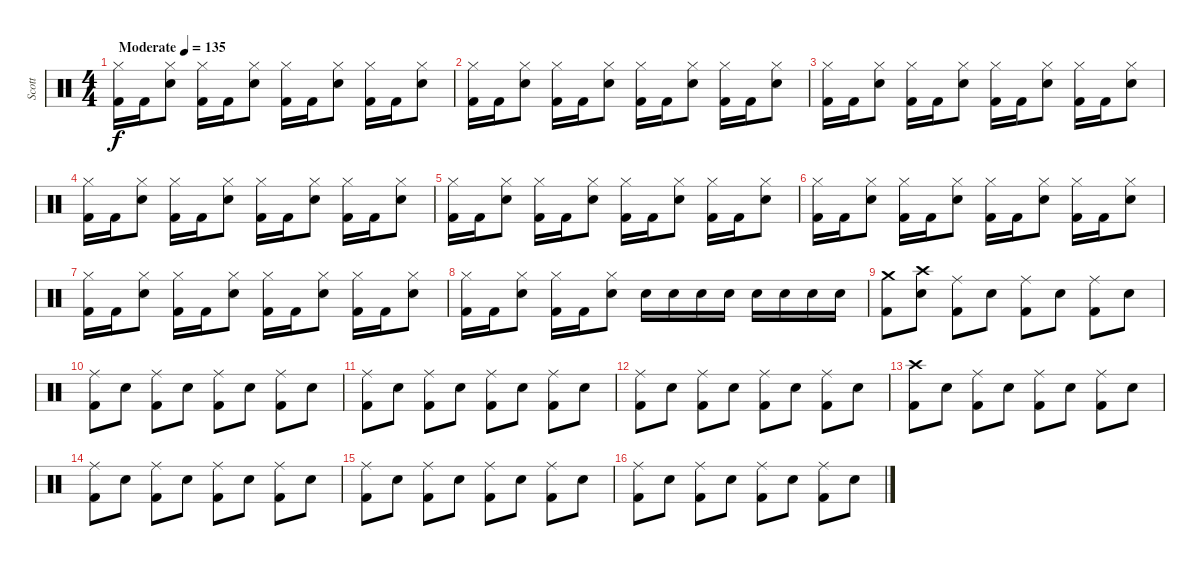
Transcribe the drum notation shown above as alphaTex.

\track ("Scott" "Scott") {instrument percussion}
\staff {score}
\articulation defaults
\ts (4 4)
\tempo (135 "Moderate")
\clef neutral
\ks c
("Kick (hit) 2" "Hi-Hat (closed)").16{dy f} "Kick (hit) 2".16 ("Snare (hit) 2" "Hi-Hat (closed)").8 ("Kick (hit) 2" "Hi-Hat (closed)").16 "Kick (hit) 2".16 ("Snare (hit) 2" "Hi-Hat (closed)").8 ("Kick (hit) 2" "Hi-Hat (closed)").16 "Kick (hit) 2".16 ("Snare (hit) 2" "Hi-Hat (closed)").8 ("Kick (hit) 2" "Hi-Hat (closed)").16 "Kick (hit) 2".16 ("Snare (hit) 2" "Hi-Hat (closed)").8 |
("Kick (hit) 2" "Hi-Hat (closed)").16 "Kick (hit) 2".16 ("Snare (hit) 2" "Hi-Hat (closed)").8 ("Kick (hit) 2" "Hi-Hat (closed)").16 "Kick (hit) 2".16 ("Snare (hit) 2" "Hi-Hat (closed)").8 ("Kick (hit) 2" "Hi-Hat (closed)").16 "Kick (hit) 2".16 ("Snare (hit) 2" "Hi-Hat (closed)").8 ("Kick (hit) 2" "Hi-Hat (closed)").16 "Kick (hit) 2".16 ("Snare (hit) 2" "Hi-Hat (closed)").8 |
("Kick (hit) 2" "Hi-Hat (closed)").16 "Kick (hit) 2".16 ("Snare (hit) 2" "Hi-Hat (closed)").8 ("Kick (hit) 2" "Hi-Hat (closed)").16 "Kick (hit) 2".16 ("Snare (hit) 2" "Hi-Hat (closed)").8 ("Kick (hit) 2" "Hi-Hat (closed)").16 "Kick (hit) 2".16 ("Snare (hit) 2" "Hi-Hat (closed)").8 ("Kick (hit) 2" "Hi-Hat (closed)").16 "Kick (hit) 2".16 ("Snare (hit) 2" "Hi-Hat (closed)").8 |
("Kick (hit) 2" "Hi-Hat (closed)").16 "Kick (hit) 2".16 ("Snare (hit) 2" "Hi-Hat (closed)").8 ("Kick (hit) 2" "Hi-Hat (closed)").16 "Kick (hit) 2".16 ("Snare (hit) 2" "Hi-Hat (closed)").8 ("Kick (hit) 2" "Hi-Hat (closed)").16 "Kick (hit) 2".16 ("Snare (hit) 2" "Hi-Hat (closed)").8 ("Kick (hit) 2" "Hi-Hat (closed)").16 "Kick (hit) 2".16 ("Snare (hit) 2" "Hi-Hat (closed)").8 |
("Kick (hit) 2" "Hi-Hat (closed)").16 "Kick (hit) 2".16 ("Snare (hit) 2" "Hi-Hat (closed)").8 ("Kick (hit) 2" "Hi-Hat (closed)").16 "Kick (hit) 2".16 ("Snare (hit) 2" "Hi-Hat (closed)").8 ("Kick (hit) 2" "Hi-Hat (closed)").16 "Kick (hit) 2".16 ("Snare (hit) 2" "Hi-Hat (closed)").8 ("Kick (hit) 2" "Hi-Hat (closed)").16 "Kick (hit) 2".16 ("Snare (hit) 2" "Hi-Hat (closed)").8 |
("Kick (hit) 2" "Hi-Hat (closed)").16 "Kick (hit) 2".16 ("Snare (hit) 2" "Hi-Hat (closed)").8 ("Kick (hit) 2" "Hi-Hat (closed)").16 "Kick (hit) 2".16 ("Snare (hit) 2" "Hi-Hat (closed)").8 ("Kick (hit) 2" "Hi-Hat (closed)").16 "Kick (hit) 2".16 ("Snare (hit) 2" "Hi-Hat (closed)").8 ("Kick (hit) 2" "Hi-Hat (closed)").16 "Kick (hit) 2".16 ("Snare (hit) 2" "Hi-Hat (closed)").8 |
("Kick (hit) 2" "Hi-Hat (closed)").16 "Kick (hit) 2".16 ("Snare (hit) 2" "Hi-Hat (closed)").8 ("Kick (hit) 2" "Hi-Hat (closed)").16 "Kick (hit) 2".16 ("Snare (hit) 2" "Hi-Hat (closed)").8 ("Kick (hit) 2" "Hi-Hat (closed)").16 "Kick (hit) 2".16 ("Snare (hit) 2" "Hi-Hat (closed)").8 ("Kick (hit) 2" "Hi-Hat (closed)").16 "Kick (hit) 2".16 ("Snare (hit) 2" "Hi-Hat (closed)").8 |
("Kick (hit) 2" "Hi-Hat (closed)").16 "Kick (hit) 2".16 ("Snare (hit) 2" "Hi-Hat (closed)").8 ("Kick (hit) 2" "Hi-Hat (closed)").16 "Kick (hit) 2".16 ("Snare (hit) 2" "Hi-Hat (closed)").8 "Snare (hit) 2".16 "Snare (hit) 2".16 "Snare (hit) 2".16 "Snare (hit) 2".16 "Snare (hit) 2".16 "Snare (hit) 2".16 "Snare (hit) 2".16 "Snare (hit) 2".16 |
("Kick (hit) 2" "Crash medium (hit)").8 ("Snare (hit) 2" "Crash high (hit)").8 ("Kick (hit) 2" "Ride (middle)").8 "Snare (hit) 2".8 ("Kick (hit) 2" "Ride (middle)").8 "Snare (hit) 2".8 ("Kick (hit) 2" "Ride (middle)").8 "Snare (hit) 2".8 |
("Kick (hit) 2" "Ride (middle)").8 "Snare (hit) 2".8 ("Kick (hit) 2" "Ride (middle)").8 "Snare (hit) 2".8 ("Kick (hit) 2" "Ride (middle)").8 "Snare (hit) 2".8 ("Kick (hit) 2" "Ride (middle)").8 "Snare (hit) 2".8 |
("Kick (hit) 2" "Ride (middle)").8 "Snare (hit) 2".8 ("Kick (hit) 2" "Ride (middle)").8 "Snare (hit) 2".8 ("Kick (hit) 2" "Ride (middle)").8 "Snare (hit) 2".8 ("Kick (hit) 2" "Ride (middle)").8 "Snare (hit) 2".8 |
("Kick (hit) 2" "Ride (middle)").8 "Snare (hit) 2".8 ("Kick (hit) 2" "Ride (middle)").8 "Snare (hit) 2".8 ("Kick (hit) 2" "Ride (middle)").8 "Snare (hit) 2".8 ("Kick (hit) 2" "Ride (middle)").8 "Snare (hit) 2".8 |
("Kick (hit) 2" "Crash high (hit)").8 "Snare (hit) 2".8 ("Kick (hit) 2" "Ride (middle)").8 "Snare (hit) 2".8 ("Kick (hit) 2" "Ride (middle)").8 "Snare (hit) 2".8 ("Kick (hit) 2" "Ride (middle)").8 "Snare (hit) 2".8 |
("Kick (hit) 2" "Ride (middle)").8 "Snare (hit) 2".8 ("Kick (hit) 2" "Ride (middle)").8 "Snare (hit) 2".8 ("Kick (hit) 2" "Ride (middle)").8 "Snare (hit) 2".8 ("Kick (hit) 2" "Ride (middle)").8 "Snare (hit) 2".8 |
("Kick (hit) 2" "Ride (middle)").8 "Snare (hit) 2".8 ("Kick (hit) 2" "Ride (middle)").8 "Snare (hit) 2".8 ("Kick (hit) 2" "Ride (middle)").8 "Snare (hit) 2".8 ("Kick (hit) 2" "Ride (middle)").8 "Snare (hit) 2".8 |
("Kick (hit) 2" "Ride (middle)").8 "Snare (hit) 2".8 ("Kick (hit) 2" "Ride (middle)").8 "Snare (hit) 2".8 ("Kick (hit) 2" "Ride (middle)").8 "Snare (hit) 2".8 ("Kick (hit) 2" "Ride (middle)").8 "Snare (hit) 2".8
